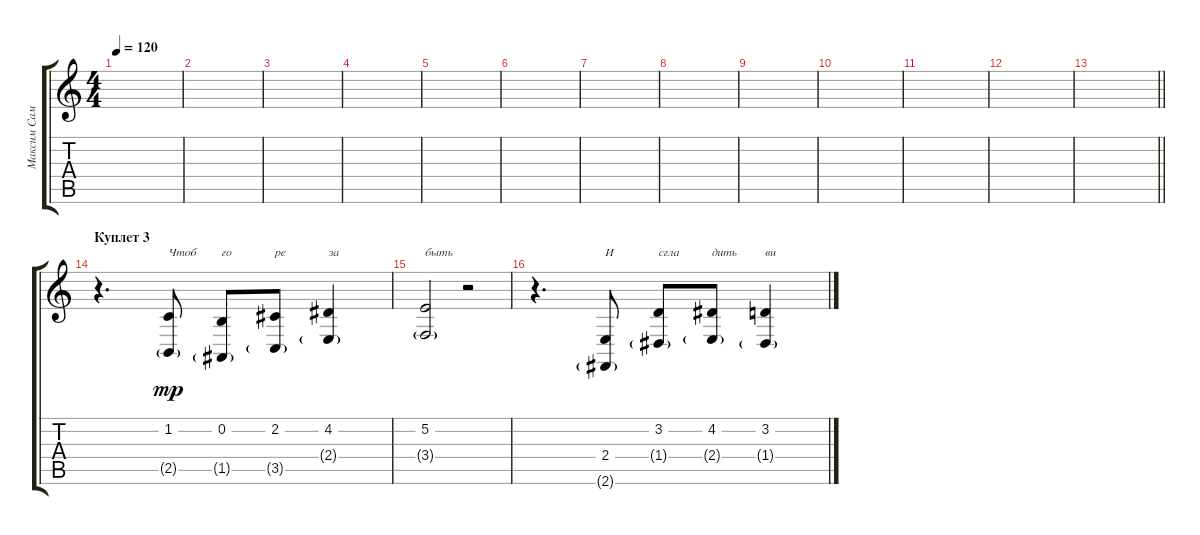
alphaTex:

\track ("Максим Самосват              (Вокал)" "Максим Сам") {instrument viola}
\staff {score tabs}
\tuning (E4 B3 G3 D3 A2 E2) {hide}
\ts (4 4)
\tempo 120
\clef g2
\ks c
|
|
|
|
|
|
|
|
|
|
|
|
\barLineRight lightlight
|
\section ("" "Куплет 3")
r.4{d} (1.2 2.5{g}).8{txt "Чтоб" dy mp} (0.2 1.5{g}).8{txt "го"} (2.2 3.5{g}).8{txt "ре"} (4.2 2.4{g}).4{txt "за"} |
(5.2 3.4{g}).2{txt "быть"} r.2 |
r.4{d} (2.4 2.6{g}).8{txt "И"} (3.2 1.4{g}).8{txt "сгла"} (4.2 2.4{g}).8{txt "дить"} (3.2 1.4{g}).4{txt "ви"}
